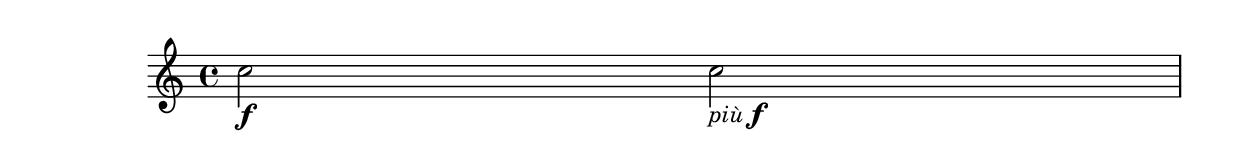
%% Do not edit this file; it is automatically
%% generated from LSR http://lsr.dsi.unimi.it
%% This file is in the public domain.
\version "2.13.16"

\header {
  lsrtags = "expressive-marks, text"

%% Translation of GIT committish: 00ef2ac3dd16e21c9ffdffaa4d6d043a3f1a76e6
  texidoces = "
Ciertas indicaciones dinámicas pueden llevar textos (como @qq{più
forte} o @qq{piano subito}). Se pueden producir usando un bloque
@code{\\markup}.

"
  doctitlees = "Combinar indicaciones dinámicas con marcados textuales"

  texidoc = "
Some dynamics may involve text indications (such as @qq{più forte} or
@qq{piano subito}). These can be produced using a @code{\\markup}
block.

"
  doctitle = "Combining dynamics with markup texts"
} % begin verbatim

piuF = \markup { \italic più \dynamic f }
\layout { ragged-right = ##f }
\relative c'' {
  c2\f c-\piuF
}


